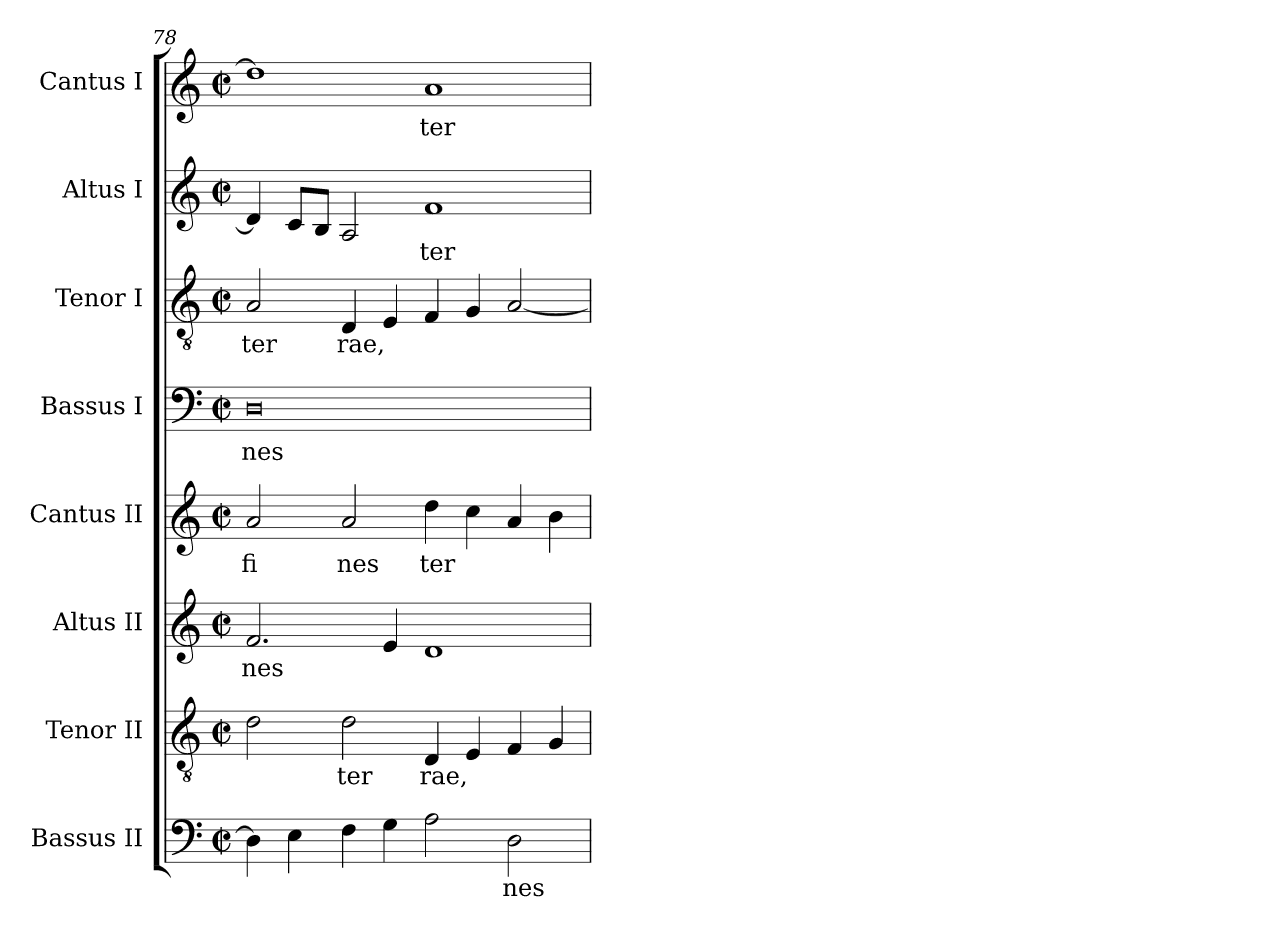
**kern	**text	**kern	**text	**kern	**text	**kern	**text	**kern	**text	**kern	**text	**kern	**text	**kern	**text
*part8	*part8	*part7	*part7	*part6	*part6	*part5	*part5	*part4	*part4	*part3	*part3	*part2	*part2	*part1	*part1
*staff8	*staff8	*staff7	*staff7	*staff6	*staff6	*staff5	*staff5	*staff4	*staff4	*staff3	*staff3	*staff2	*staff2	*staff1	*staff1
*I"Bassus II	*	*I"Tenor II	*	*I"Altus II	*	*I"Cantus II	*	*I"Bassus I	*	*I"Tenor I	*	*I"Altus I	*	*I"Cantus I	*
*clefF4	*	*clefGv2	*	*clefG2	*	*clefG2	*	*clefF4	*	*clefGv2	*	*clefG2	*	*clefG2	*
*M2/2	*	*M2/2	*	*M2/2	*	*M2/2	*	*M2/2	*	*M2/2	*	*M2/2	*	*M2/2	*
*met(c|)	*	*met(c|)	*	*met(c|)	*	*met(c|)	*	*met(c|)	*	*met(c|)	*	*met(c|)	*	*met(c|)	*
=78	=78	=78	=78	=78	=78	=78	=78	=78	=78	=78	=78	=78	=78	=78	=78
!	!	!	!	!	!LO:LY:b	!	!LO:LY:b:cj	!	!LO:LY:b:cj	!	!LO:LY:b:cj	!	!	!	!
4D\]	.	2d\	.	2.f/	nes	2a/	fi	0D	-nes	2A/	ter	4d/]	.	1dd]	.
4E\	.	.	.	.	.	.	.	.	.	.	.	8c/L	.	.	.
.	.	.	.	.	.	.	.	.	.	.	.	8B/J	.	.	.
!	!	!	!LO:LY:b:cj	!	!	!	!LO:LY:b:cj	!	!	!	!LO:LY:b	!	!	!	!
4F\	.	2d\	ter	.	.	2a/	nes	.	.	4D/	rae,	2A/	.	.	.
4G\	.	.	.	4e/	.	.	.	.	.	4E/	.	.	.	.	.
!	!	!	!LO:LY:b	!	!	!	!LO:LY:b	!	!	!	!	!	!LO:LY:b:cj	!	!LO:LY:b:cj
2A\	.	4D/	rae,	1d	.	4dd\	ter	.	.	4F/	.	1f	ter	1a	ter
.	.	4E/	.	.	.	4cc\	.	.	.	4G/	.	.	.	.	.
!	!LO:LY:b:cj	!	!	!	!	!	!	!	!	!	!	!	!	!	!
2D\	nes	4F/	.	.	.	4a/	.	.	.	[>2A/	.	.	.	.	.
.	.	4G/	.	.	.	4b\	.	.	.	.	.	.	.	.	.
=	=	=	=	=	=	=	=	=	=	=	=	=	=	=	=
*-	*-	*-	*-	*-	*-	*-	*-	*-	*-	*-	*-	*-	*-	*-	*-
